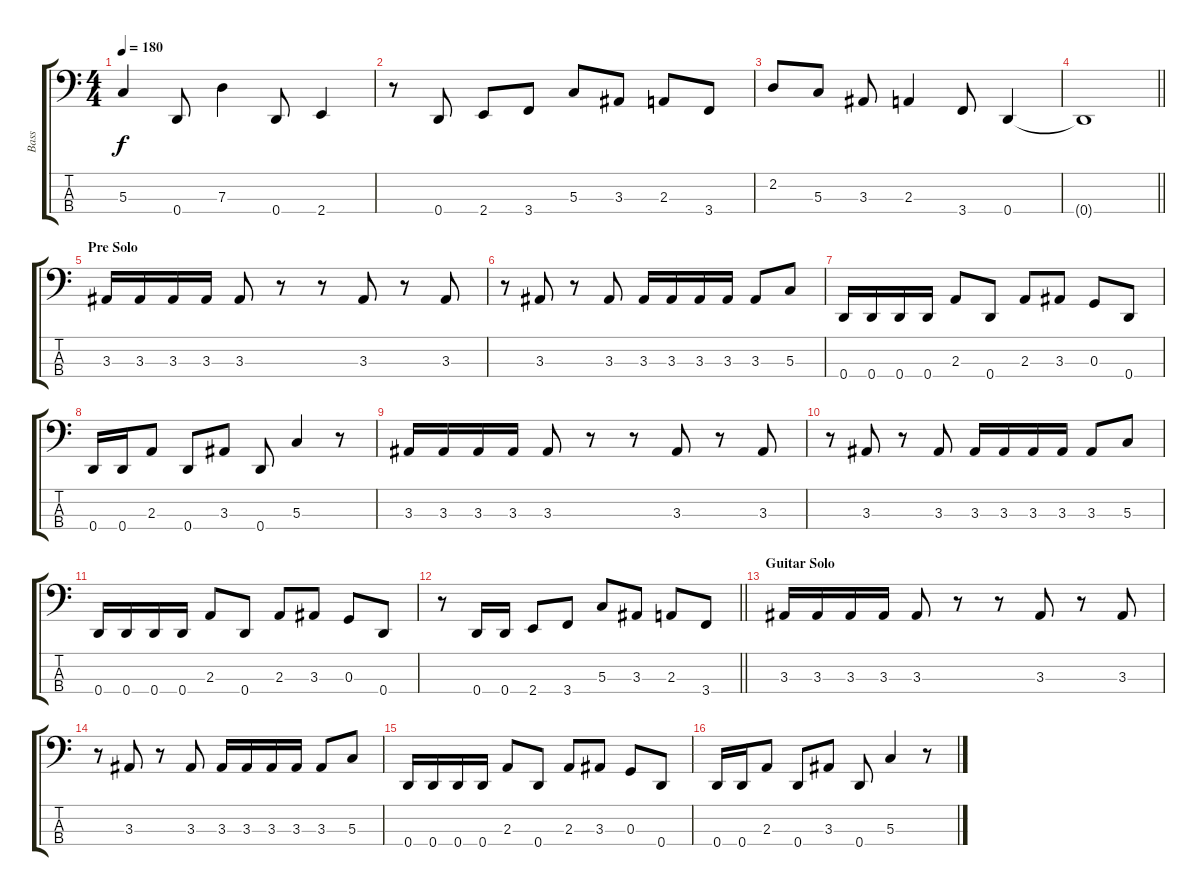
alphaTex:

\track ("Bass" "Bass") {instrument electricbassfinger}
\staff {score tabs}
\tuning (F2 C2 G1 D1) {hide}
\ts (4 4)
\tempo 180
\clef f4
\ks c
5.3.4{dy f} 0.4.8 7.3.4 0.4.8 2.4.4 |
r.8 0.4.8 2.4.8 3.4.8 5.3.8 3.3.8 2.3.8 3.4.8 |
2.2.8 5.3.8 3.3.8 2.3.4 3.4.8 0.4.4 |
\barLineRight lightlight
0.4{t}.1 |
\section ("" "Pre Solo")
3.3.16 3.3.16 3.3.16 3.3.16 3.3.8 r.8 r.8 3.3.8 r.8 3.3.8 |
r.8 3.3.8 r.8 3.3.8 3.3.16 3.3.16 3.3.16 3.3.16 3.3.8 5.3.8 |
0.4.16 0.4.16 0.4.16 0.4.16 2.3.8 0.4.8 2.3.8 3.3.8 0.3.8 0.4.8 |
0.4.16 0.4.16 2.3.8 0.4.8 3.3.8 0.4.8 5.3.4 r.8 |
3.3.16 3.3.16 3.3.16 3.3.16 3.3.8 r.8 r.8 3.3.8 r.8 3.3.8 |
r.8 3.3.8 r.8 3.3.8 3.3.16 3.3.16 3.3.16 3.3.16 3.3.8 5.3.8 |
0.4.16 0.4.16 0.4.16 0.4.16 2.3.8 0.4.8 2.3.8 3.3.8 0.3.8 0.4.8 |
\barLineRight lightlight
r.8 0.4.16 0.4.16 2.4.8 3.4.8 5.3.8 3.3.8 2.3.8 3.4.8 |
\section ("" "Guitar Solo")
3.3.16 3.3.16 3.3.16 3.3.16 3.3.8 r.8 r.8 3.3.8 r.8 3.3.8 |
r.8 3.3.8 r.8 3.3.8 3.3.16 3.3.16 3.3.16 3.3.16 3.3.8 5.3.8 |
0.4.16 0.4.16 0.4.16 0.4.16 2.3.8 0.4.8 2.3.8 3.3.8 0.3.8 0.4.8 |
0.4.16 0.4.16 2.3.8 0.4.8 3.3.8 0.4.8 5.3.4 r.8
